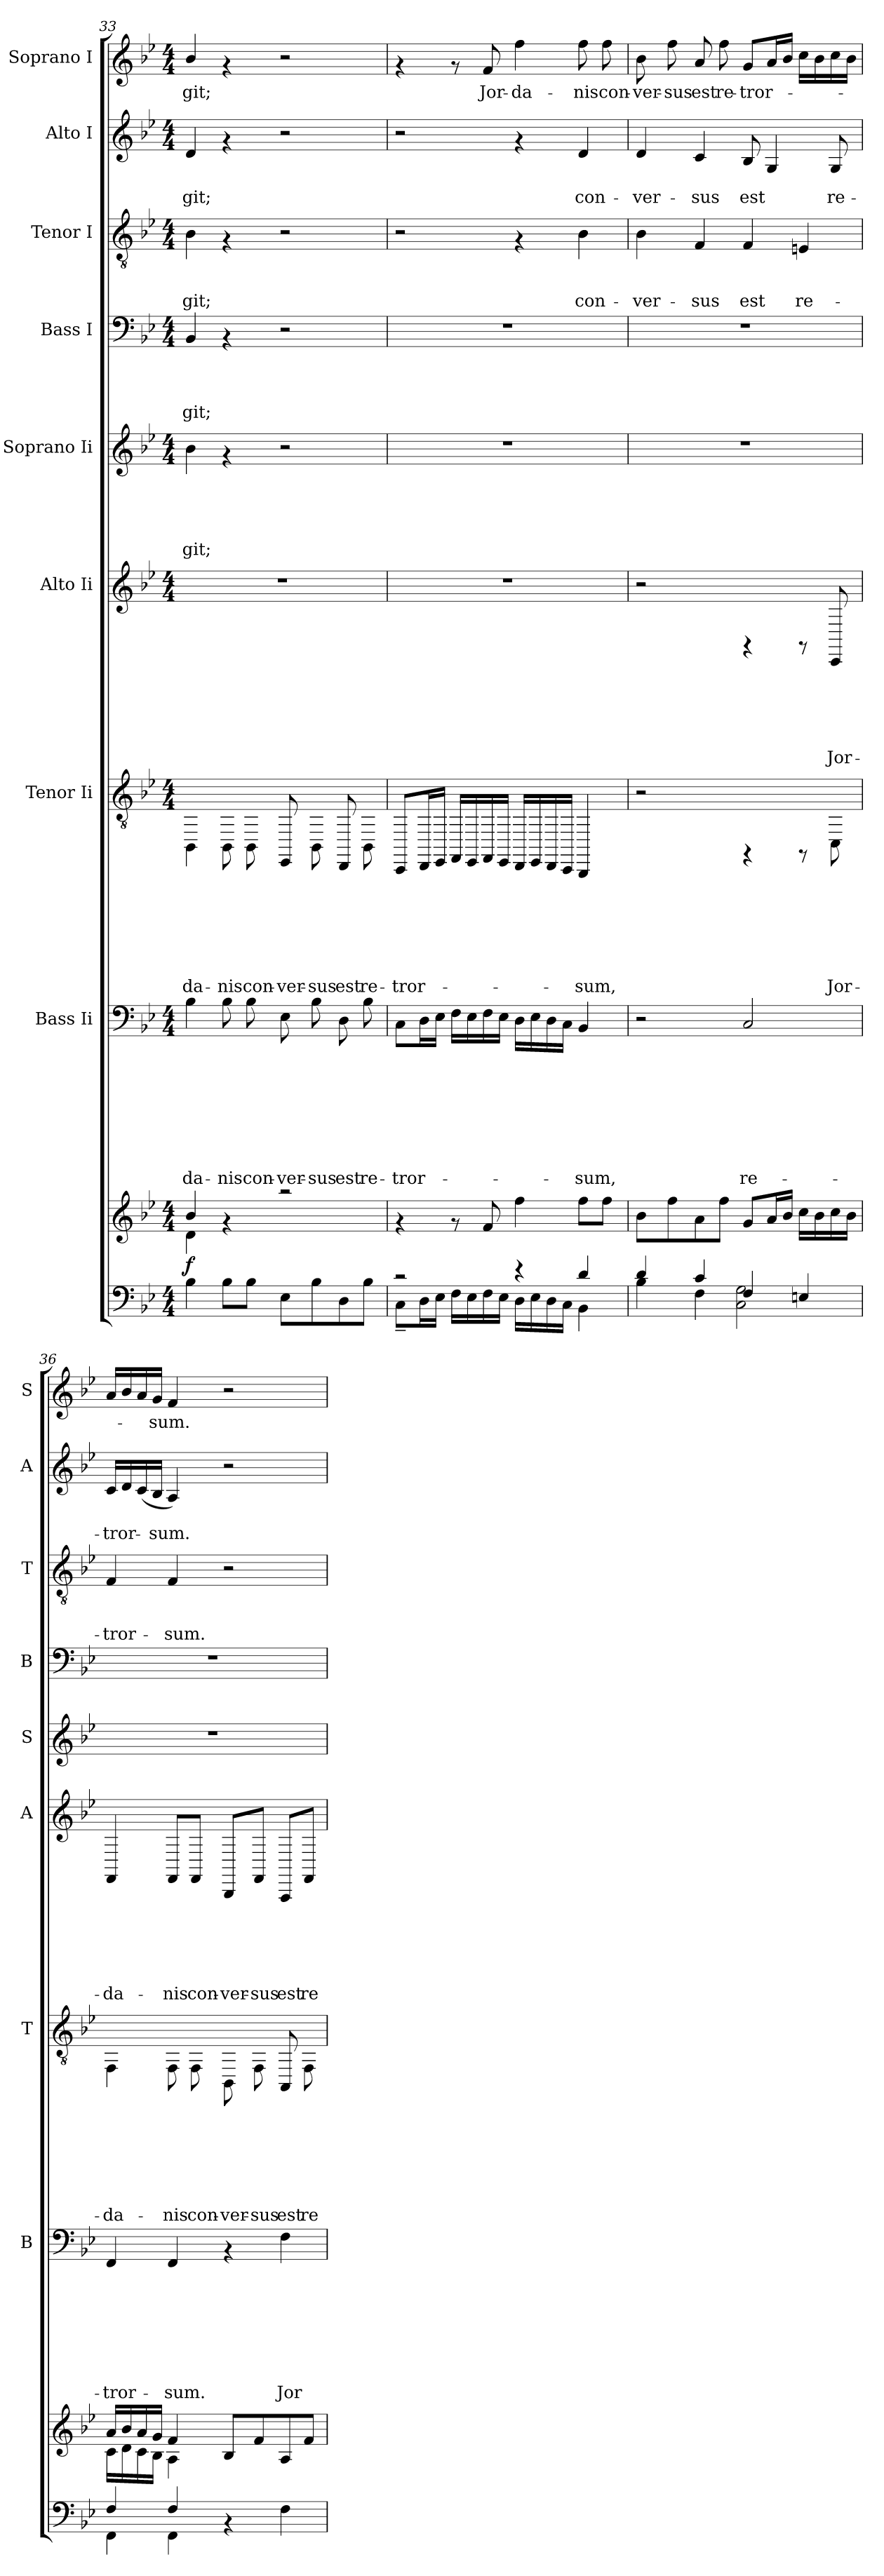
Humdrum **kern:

**kern	**kern	**dynam	**kern	**text	**text	**text	**text	**text	**text	**text	**text	**kern	**text	**text	**text	**text	**text	**text	**text	**kern	**text	**text	**text	**text	**text	**text	**kern	**text	**text	**text	**text	**text	**kern	**text	**text	**text	**text	**kern	**text	**text	**text	**kern	**text	**text	**kern	**text
*part9	*part9	*part9	*part8	*part8	*part8	*part8	*part8	*part8	*part8	*part8	*part8	*part7	*part7	*part7	*part7	*part7	*part7	*part7	*part7	*part6	*part6	*part6	*part6	*part6	*part6	*part6	*part5	*part5	*part5	*part5	*part5	*part5	*part4	*part4	*part4	*part4	*part4	*part3	*part3	*part3	*part3	*part2	*part2	*part2	*part1	*part1
*staff10	*staff9	*staff9/10	*staff8	*staff8	*staff8	*staff8	*staff8	*staff8	*staff8	*staff8	*staff8	*staff7	*staff7	*staff7	*staff7	*staff7	*staff7	*staff7	*staff7	*staff6	*staff6	*staff6	*staff6	*staff6	*staff6	*staff6	*staff5	*staff5	*staff5	*staff5	*staff5	*staff5	*staff4	*staff4	*staff4	*staff4	*staff4	*staff3	*staff3	*staff3	*staff3	*staff2	*staff2	*staff2	*staff1	*staff1
*	*	*	*I"Bass Ii	*	*	*	*	*	*	*	*	*I"Tenor Ii	*	*	*	*	*	*	*	*I"Alto Ii	*	*	*	*	*	*	*I"Soprano Ii	*	*	*	*	*	*I"Bass I	*	*	*	*	*I"Tenor I	*	*	*	*I"Alto I	*	*	*I"Soprano I	*
*	*	*	*I'B	*	*	*	*	*	*	*	*	*I'T	*	*	*	*	*	*	*	*I'A	*	*	*	*	*	*	*I'S	*	*	*	*	*	*I'B	*	*	*	*	*I'T	*	*	*	*I'A	*	*	*I'S	*
*clefF4	*clefG2	*	*clefF4	*	*	*	*	*	*	*	*	*clefGv2	*	*	*	*	*	*	*	*clefG2	*	*	*	*	*	*	*clefG2	*	*	*	*	*	*clefF4	*	*	*	*	*clefGv2	*	*	*	*clefG2	*	*	*clefG2	*
*k[b-e-]	*k[b-e-]	*	*k[b-e-]	*	*	*	*	*	*	*	*	*k[b-e-]	*	*	*	*	*	*	*	*k[b-e-]	*	*	*	*	*	*	*k[b-e-]	*	*	*	*	*	*k[b-e-]	*	*	*	*	*k[b-e-]	*	*	*	*k[b-e-]	*	*	*k[b-e-]	*
*B-:	*B-:	*	*B-:	*	*	*	*	*	*	*	*	*B-:	*	*	*	*	*	*	*	*B-:	*	*	*	*	*	*	*B-:	*	*	*	*	*	*B-:	*	*	*	*	*B-:	*	*	*	*B-:	*	*	*B-:	*
*M4/4	*M4/4	*	*M4/4	*	*	*	*	*	*	*	*	*M4/4	*	*	*	*	*	*	*	*M4/4	*	*	*	*	*	*	*M4/4	*	*	*	*	*	*M4/4	*	*	*	*	*M4/4	*	*	*	*M4/4	*	*	*M4/4	*
=33	=33	=33	=33	=33	=33	=33	=33	=33	=33	=33	=33	=33	=33	=33	=33	=33	=33	=33	=33	=33	=33	=33	=33	=33	=33	=33	=33	=33	=33	=33	=33	=33	=33	=33	=33	=33	=33	=33	=33	=33	=33	=33	=33	=33	=33	=33
*	*^	*	*	*	*	*	*	*	*	*	*	*	*	*	*	*	*	*	*	*	*	*	*	*	*	*	*	*	*	*	*	*	*	*	*	*	*	*	*	*	*	*	*	*	*	*
!	!	!	!LO:DY:a=2	!	!	!	!	!	!	!	!	!LO:LY:b	!	!	!	!	!	!	!	!LO:LY:b	!	!	!	!	!	!	!	!	!	!	!	!	!LO:LY:b	!	!	!	!	!LO:LY:b	!	!	!	!LO:LY:b	!	!	!LO:LY:b	!	!LO:LY:b
4B-\	4b-/	4d\	f	4B-\	.	.	.	.	.	.	.	-da-	4BBB-\	.	.	.	.	.	.	-da-	1r	.	.	.	.	.	.	4b-\	.	.	.	.	-git;	4BB-/	.	.	.	-git;	4B-\	.	.	-git;	4d/	.	-git;	4b-/	-git;
!	!	!	!	!	!	!	!	!	!	!	!	!LO:LY:b	!	!	!	!	!	!	!	!LO:LY:b	!	!	!	!	!	!	!	!	!	!	!	!	!	!	!	!	!	!	!	!	!	!	!	!	!	!	!
8B-\L	4rf	2.ryy	.	8B-\	.	.	.	.	.	.	.	-nis	8BBB-\	.	.	.	.	.	.	-nis	.	.	.	.	.	.	.	4rf	.	.	.	.	.	4rAA	.	.	.	.	4rF	.	.	.	4rf	.	.	4rf	.
!	!	!	!	!	!	!	!	!	!	!	!	!LO:LY:b	!	!	!	!	!	!	!	!LO:LY:b	!	!	!	!	!	!	!	!	!	!	!	!	!	!	!	!	!	!	!	!	!	!	!	!	!	!	!
8B-\J	.	.	.	8B-\	.	.	.	.	.	.	.	con-	8BBB-\	.	.	.	.	.	.	con-	.	.	.	.	.	.	.	.	.	.	.	.	.	.	.	.	.	.	.	.	.	.	.	.	.	.	.
!	!	!	!	!	!	!	!	!	!	!	!	!LO:LY:b	!	!	!	!	!	!	!	!LO:LY:b	!	!	!	!	!	!	!	!	!	!	!	!	!	!	!	!	!	!	!	!	!	!	!	!	!	!	!
8E-\L	2raa	.	.	8E-\	.	.	.	.	.	.	.	-ver-	8EEE-/	.	.	.	.	.	.	-ver-	.	.	.	.	.	.	.	2r	.	.	.	.	.	2r	.	.	.	.	2r	.	.	.	2r	.	.	2r	.
!	!	!	!	!	!	!	!	!	!	!	!	!LO:LY:b	!	!	!	!	!	!	!	!LO:LY:b	!	!	!	!	!	!	!	!	!	!	!	!	!	!	!	!	!	!	!	!	!	!	!	!	!	!	!
8B-\	.	.	.	8B-\	.	.	.	.	.	.	.	-sus	8BBB-\	.	.	.	.	.	.	-sus	.	.	.	.	.	.	.	.	.	.	.	.	.	.	.	.	.	.	.	.	.	.	.	.	.	.	.
!	!	!	!	!	!	!	!	!	!	!	!	!LO:LY:b	!	!	!	!	!	!	!	!LO:LY:b	!	!	!	!	!	!	!	!	!	!	!	!	!	!	!	!	!	!	!	!	!	!	!	!	!	!	!
8D\	.	.	.	8D\	.	.	.	.	.	.	.	est	8DDD/	.	.	.	.	.	.	est	.	.	.	.	.	.	.	.	.	.	.	.	.	.	.	.	.	.	.	.	.	.	.	.	.	.	.
!	!	!	!	!	!	!	!	!	!	!	!	!LO:LY:b	!	!	!	!	!	!	!	!LO:LY:b	!	!	!	!	!	!	!	!	!	!	!	!	!	!	!	!	!	!	!	!	!	!	!	!	!	!	!
8B-\J	.	.	.	8B-\	.	.	.	.	.	.	.	re-	8BBB-\	.	.	.	.	.	.	re-	.	.	.	.	.	.	.	.	.	.	.	.	.	.	.	.	.	.	.	.	.	.	.	.	.	.	.
*	*v	*v	*	*	*	*	*	*	*	*	*	*	*	*	*	*	*	*	*	*	*	*	*	*	*	*	*	*	*	*	*	*	*	*	*	*	*	*	*	*	*	*	*	*	*	*	*
=34	=34	=34	=34	=34	=34	=34	=34	=34	=34	=34	=34	=34	=34	=34	=34	=34	=34	=34	=34	=34	=34	=34	=34	=34	=34	=34	=34	=34	=34	=34	=34	=34	=34	=34	=34	=34	=34	=34	=34	=34	=34	=34	=34	=34	=34	=34
*^	*	*	*	*	*	*	*	*	*	*	*	*	*	*	*	*	*	*	*	*	*	*	*	*	*	*	*	*	*	*	*	*	*	*	*	*	*	*	*	*	*	*	*	*	*	*
!	!	!	!	!	!	!	!	!	!	!	!	!LO:LY:b	!	!	!	!	!	!	!	!LO:LY:b	!	!	!	!	!	!	!	!	!	!	!	!	!	!	!	!	!	!	!	!	!	!	!	!	!	!	!
2r	8C~>\L	4rf	.	8C\L	.	.	.	.	.	.	.	-tror-	8CCC/L	.	.	.	.	.	.	-tror-	1r	.	.	.	.	.	.	1r	.	.	.	.	.	1r	.	.	.	.	2r	.	.	.	2r	.	.	4rf	.
.	16D\L	.	.	16D\L	.	.	.	.	.	.	.	.	16DDD/L	.	.	.	.	.	.	.	.	.	.	.	.	.	.	.	.	.	.	.	.	.	.	.	.	.	.	.	.	.	.	.	.	.	.
.	16E-\JJ	.	.	16E-\JJ	.	.	.	.	.	.	.	.	16EEE-/JJ	.	.	.	.	.	.	.	.	.	.	.	.	.	.	.	.	.	.	.	.	.	.	.	.	.	.	.	.	.	.	.	.	.	.
.	16F\LL	8rf	.	16F\LL	.	.	.	.	.	.	.	.	16FFF/LL	.	.	.	.	.	.	.	.	.	.	.	.	.	.	.	.	.	.	.	.	.	.	.	.	.	.	.	.	.	.	.	.	8rf	.
.	16E-\	.	.	16E-\	.	.	.	.	.	.	.	.	16EEE-/	.	.	.	.	.	.	.	.	.	.	.	.	.	.	.	.	.	.	.	.	.	.	.	.	.	.	.	.	.	.	.	.	.	.
!	!	!	!	!	!	!	!	!	!	!	!	!	!	!	!	!	!	!	!	!	!	!	!	!	!	!	!	!	!	!	!	!	!	!	!	!	!	!	!	!	!	!	!	!	!	!	!LO:LY:b
.	16F\	8f/	.	16F\	.	.	.	.	.	.	.	.	16FFF/	.	.	.	.	.	.	.	.	.	.	.	.	.	.	.	.	.	.	.	.	.	.	.	.	.	.	.	.	.	.	.	.	8f/	Jor-
.	16E-\JJ	.	.	16E-\JJ	.	.	.	.	.	.	.	.	16EEE-/JJ	.	.	.	.	.	.	.	.	.	.	.	.	.	.	.	.	.	.	.	.	.	.	.	.	.	.	.	.	.	.	.	.	.	.
!	!	!	!	!	!	!	!	!	!	!	!	!	!	!	!	!	!	!	!	!	!	!	!	!	!	!	!	!	!	!	!	!	!	!	!	!	!	!	!	!	!	!	!	!	!	!	!LO:LY:b
4r	16D\LL	4ff\	.	16D\LL	.	.	.	.	.	.	.	.	16DDD/LL	.	.	.	.	.	.	.	.	.	.	.	.	.	.	.	.	.	.	.	.	.	.	.	.	.	4rF	.	.	.	4rf	.	.	4ff\	-da-
.	16E-\	.	.	16E-\	.	.	.	.	.	.	.	.	16EEE-/	.	.	.	.	.	.	.	.	.	.	.	.	.	.	.	.	.	.	.	.	.	.	.	.	.	.	.	.	.	.	.	.	.	.
.	16D\	.	.	16D\	.	.	.	.	.	.	.	.	16DDD/	.	.	.	.	.	.	.	.	.	.	.	.	.	.	.	.	.	.	.	.	.	.	.	.	.	.	.	.	.	.	.	.	.	.
.	16C\JJ	.	.	16C\JJ	.	.	.	.	.	.	.	.	16CCC/JJ	.	.	.	.	.	.	.	.	.	.	.	.	.	.	.	.	.	.	.	.	.	.	.	.	.	.	.	.	.	.	.	.	.	.
!	!	!	!	!	!	!	!	!	!	!	!	!LO:LY:b	!	!	!	!	!	!	!	!LO:LY:b	!	!	!	!	!	!	!	!	!	!	!	!	!	!	!	!	!	!	!	!	!	!LO:LY:b	!	!	!LO:LY:b	!	!LO:LY:b
4d/	4BB-\	8ff\L	.	4BB-/	.	.	.	.	.	.	.	-sum,	4BBBB-/	.	.	.	.	.	.	-sum,	.	.	.	.	.	.	.	.	.	.	.	.	.	.	.	.	.	.	4B-\	.	.	con-	4d/	.	con-	8ff\	-nis
!	!	!	!	!	!	!	!	!	!	!	!	!	!	!	!	!	!	!	!	!	!	!	!	!	!	!	!	!	!	!	!	!	!	!	!	!	!	!	!	!	!	!	!	!	!	!	!LO:LY:b
.	.	8ff\J	.	.	.	.	.	.	.	.	.	.	.	.	.	.	.	.	.	.	.	.	.	.	.	.	.	.	.	.	.	.	.	.	.	.	.	.	.	.	.	.	.	.	.	8ff\	con-
!!LO:PB:g=z
=35	=35	=35	=35	=35	=35	=35	=35	=35	=35	=35	=35	=35	=35	=35	=35	=35	=35	=35	=35	=35	=35	=35	=35	=35	=35	=35	=35	=35	=35	=35	=35	=35	=35	=35	=35	=35	=35	=35	=35	=35	=35	=35	=35	=35	=35	=35	=35
!	!	!	!	!	!	!	!	!	!	!	!	!	!	!	!	!	!	!	!	!	!	!	!	!	!	!	!	!	!	!	!	!	!	!	!	!	!	!	!	!	!	!LO:LY:b	!	!	!LO:LY:b	!	!LO:LY:b
4d/	4B-\	8b-\L	.	2r	.	.	.	.	.	.	.	.	2r	.	.	.	.	.	.	.	2r	.	.	.	.	.	.	1r	.	.	.	.	.	1r	.	.	.	.	4B-\	.	.	-ver-	4d/	.	-ver-	8b-\	-ver-
!	!	!	!	!	!	!	!	!	!	!	!	!	!	!	!	!	!	!	!	!	!	!	!	!	!	!	!	!	!	!	!	!	!	!	!	!	!	!	!	!	!	!	!	!	!	!	!LO:LY:b
.	.	8ff\	.	.	.	.	.	.	.	.	.	.	.	.	.	.	.	.	.	.	.	.	.	.	.	.	.	.	.	.	.	.	.	.	.	.	.	.	.	.	.	.	.	.	.	8ff\	-sus
!	!	!	!	!	!	!	!	!	!	!	!	!	!	!	!	!	!	!	!	!	!	!	!	!	!	!	!	!	!	!	!	!	!	!	!	!	!	!	!	!	!	!LO:LY:b	!	!	!LO:LY:b	!	!LO:LY:b
4c/	4F\	8a\	.	.	.	.	.	.	.	.	.	.	.	.	.	.	.	.	.	.	.	.	.	.	.	.	.	.	.	.	.	.	.	.	.	.	.	.	4F/	.	.	-sus	4c/	.	-sus	8a/	est
!	!	!	!	!	!	!	!	!	!	!	!	!	!	!	!	!	!	!	!	!	!	!	!	!	!	!	!	!	!	!	!	!	!	!	!	!	!	!	!	!	!	!	!	!	!	!	!LO:LY:b
.	.	8ff\J	.	.	.	.	.	.	.	.	.	.	.	.	.	.	.	.	.	.	.	.	.	.	.	.	.	.	.	.	.	.	.	.	.	.	.	.	.	.	.	.	.	.	.	8ff\	re-
!	!	!	!	!	!	!	!	!	!	!	!	!LO:LY:b	!	!	!	!	!	!	!	!	!	!	!	!	!	!	!	!	!	!	!	!	!	!	!	!	!	!	!	!	!	!LO:LY:b	!	!	!LO:LY:b	!	!LO:LY:b
4F/	2C\ 2G\	8g/L	.	2C/	.	.	.	.	.	.	.	re-	4rFFF	.	.	.	.	.	.	.	4rFF	.	.	.	.	.	.	.	.	.	.	.	.	.	.	.	.	.	4F/	.	.	est	8B-/	.	est	8g/L	-tror-
.	.	16a/L	.	.	.	.	.	.	.	.	.	.	.	.	.	.	.	.	.	.	.	.	.	.	.	.	.	.	.	.	.	.	.	.	.	.	.	.	.	.	.	.	4G/	.	.	16a/L	.
.	.	16b-/JJ	.	.	.	.	.	.	.	.	.	.	.	.	.	.	.	.	.	.	.	.	.	.	.	.	.	.	.	.	.	.	.	.	.	.	.	.	.	.	.	.	.	.	.	16b-/JJ	.
!	!	!	!	!	!	!	!	!	!	!	!	!	!	!	!	!	!	!	!	!	!	!	!	!	!	!	!	!	!	!	!	!	!	!	!	!	!	!	!	!	!	!LO:LY:b	!	!	!	!	!
4En/	.	16cc\LL	.	.	.	.	.	.	.	.	.	.	8rFFF	.	.	.	.	.	.	.	8rFF	.	.	.	.	.	.	.	.	.	.	.	.	.	.	.	.	.	4En/	.	.	re-	.	.	.	16cc\LL	.
.	.	16b-\	.	.	.	.	.	.	.	.	.	.	.	.	.	.	.	.	.	.	.	.	.	.	.	.	.	.	.	.	.	.	.	.	.	.	.	.	.	.	.	.	.	.	.	16b-\	.
!	!	!	!	!	!	!	!	!	!	!	!	!	!	!	!	!	!	!	!	!LO:LY:b	!	!	!	!	!	!	!LO:LY:b	!	!	!	!	!	!	!	!	!	!	!	!	!	!	!	!	!	!LO:LY:b	!	!
.	.	16cc\	.	.	.	.	.	.	.	.	.	.	8CC\	.	.	.	.	.	.	Jor-	8CC/	.	.	.	.	.	Jor-	.	.	.	.	.	.	.	.	.	.	.	.	.	.	.	8G/	.	re-	16cc\	.
.	.	16b-\JJ	.	.	.	.	.	.	.	.	.	.	.	.	.	.	.	.	.	.	.	.	.	.	.	.	.	.	.	.	.	.	.	.	.	.	.	.	.	.	.	.	.	.	.	16b-\JJ	.
=36	=36	=36	=36	=36	=36	=36	=36	=36	=36	=36	=36	=36	=36	=36	=36	=36	=36	=36	=36	=36	=36	=36	=36	=36	=36	=36	=36	=36	=36	=36	=36	=36	=36	=36	=36	=36	=36	=36	=36	=36	=36	=36	=36	=36	=36	=36	=36
*	*	*^	*	*	*	*	*	*	*	*	*	*	*	*	*	*	*	*	*	*	*	*	*	*	*	*	*	*	*	*	*	*	*	*	*	*	*	*	*	*	*	*	*	*	*	*	*
!	!	!	!	!	!	!	!	!	!	!	!	!	!LO:LY:b	!	!	!	!	!	!	!	!LO:LY:b	!	!	!	!	!	!	!LO:LY:b	!	!	!	!	!	!	!	!	!	!	!	!	!	!	!LO:LY:b	!	!	!LO:LY:b	!	!
4F/	4FF\	16a/LL	16c\LL	.	4FF/	.	.	.	.	.	.	.	-tror-	4FF\	.	.	.	.	.	.	-da-	4FF/	.	.	.	.	.	-da-	1r	.	.	.	.	.	1r	.	.	.	.	4F/	.	.	-tror-	16c/LL	.	-tror-	16a/LL	.
.	.	16b-/	16d\	.	.	.	.	.	.	.	.	.	.	.	.	.	.	.	.	.	.	.	.	.	.	.	.	.	.	.	.	.	.	.	.	.	.	.	.	.	.	.	.	16d/	.	.	16b-/	.
.	.	16a/	16c\	.	.	.	.	.	.	.	.	.	.	.	.	.	.	.	.	.	.	.	.	.	.	.	.	.	.	.	.	.	.	.	.	.	.	.	.	.	.	.	.	(<16c/	.	.	16a/	.
!	!	!	!	!	!	!	!	!	!	!	!	!	!	!	!	!	!	!	!	!	!	!	!	!	!	!	!	!	!	!	!	!	!	!	!	!	!	!	!	!	!	!	!	!	!	!LO:LY:b	!	!LO:LY:b
.	.	16g/JJ	16B-\JJ	.	.	.	.	.	.	.	.	.	.	.	.	.	.	.	.	.	.	.	.	.	.	.	.	.	.	.	.	.	.	.	.	.	.	.	.	.	.	.	.	16B-/JJ	.	-sum.	16g/JJ	-sum.
!	!	!	!	!	!	!	!	!	!	!	!	!	!LO:LY:b	!	!	!	!	!	!	!	!LO:LY:b	!	!	!	!	!	!	!LO:LY:b	!	!	!	!	!	!	!	!	!	!	!	!	!	!	!LO:LY:b	!	!	!	!	!
4F/	4FF\	4f/	4A\	.	4FF/	.	.	.	.	.	.	.	-sum.	8FF\	.	.	.	.	.	.	-nis	8FF/L	.	.	.	.	.	-nis	.	.	.	.	.	.	.	.	.	.	.	4F/	.	.	-sum.	4A/)	.	.	4f/	.
!	!	!	!	!	!	!	!	!	!	!	!	!	!	!	!	!	!	!	!	!	!LO:LY:b	!	!	!	!	!	!	!LO:LY:b	!	!	!	!	!	!	!	!	!	!	!	!	!	!	!	!	!	!	!	!
.	.	.	.	.	.	.	.	.	.	.	.	.	.	8FF\	.	.	.	.	.	.	con-	8FF/J	.	.	.	.	.	con-	.	.	.	.	.	.	.	.	.	.	.	.	.	.	.	.	.	.	.	.
!	!	!	!	!	!	!	!	!	!	!	!	!	!	!	!	!	!	!	!	!	!LO:LY:b	!	!	!	!	!	!	!LO:LY:b	!	!	!	!	!	!	!	!	!	!	!	!	!	!	!	!	!	!	!	!
2ryy	4rAA	8B-/L	2ryy	.	4rAA	.	.	.	.	.	.	.	.	8BBB-\	.	.	.	.	.	.	-ver-	8BBB-/L	.	.	.	.	.	-ver-	.	.	.	.	.	.	.	.	.	.	.	2r	.	.	.	2r	.	.	2r	.
!	!	!	!	!	!	!	!	!	!	!	!	!	!	!	!	!	!	!	!	!	!LO:LY:b	!	!	!	!	!	!	!LO:LY:b	!	!	!	!	!	!	!	!	!	!	!	!	!	!	!	!	!	!	!	!
.	.	8f/	.	.	.	.	.	.	.	.	.	.	.	8FF\	.	.	.	.	.	.	-sus	8FF/J	.	.	.	.	.	-sus	.	.	.	.	.	.	.	.	.	.	.	.	.	.	.	.	.	.	.	.
!	!	!	!	!	!	!	!	!	!	!	!	!	!LO:LY:b	!	!	!	!	!	!	!	!LO:LY:b	!	!	!	!	!	!	!LO:LY:b	!	!	!	!	!	!	!	!	!	!	!	!	!	!	!	!	!	!	!	!
.	4F\	8A/	.	.	4F\	.	.	.	.	.	.	.	Jor-	8AAA/	.	.	.	.	.	.	est	8AAA/L	.	.	.	.	.	est	.	.	.	.	.	.	.	.	.	.	.	.	.	.	.	.	.	.	.	.
!	!	!	!	!	!	!	!	!	!	!	!	!	!	!	!	!	!	!	!	!	!LO:LY:b	!	!	!	!	!	!	!LO:LY:b	!	!	!	!	!	!	!	!	!	!	!	!	!	!	!	!	!	!	!	!
.	.	8f/J	.	.	.	.	.	.	.	.	.	.	.	8FF\	.	.	.	.	.	.	re-	8FF/J	.	.	.	.	.	re-	.	.	.	.	.	.	.	.	.	.	.	.	.	.	.	.	.	.	.	.
*v	*v	*	*	*	*	*	*	*	*	*	*	*	*	*	*	*	*	*	*	*	*	*	*	*	*	*	*	*	*	*	*	*	*	*	*	*	*	*	*	*	*	*	*	*	*	*	*	*
*	*v	*v	*	*	*	*	*	*	*	*	*	*	*	*	*	*	*	*	*	*	*	*	*	*	*	*	*	*	*	*	*	*	*	*	*	*	*	*	*	*	*	*	*	*	*	*	*
=	=	=	=	=	=	=	=	=	=	=	=	=	=	=	=	=	=	=	=	=	=	=	=	=	=	=	=	=	=	=	=	=	=	=	=	=	=	=	=	=	=	=	=	=	=	=
*-	*-	*-	*-	*-	*-	*-	*-	*-	*-	*-	*-	*-	*-	*-	*-	*-	*-	*-	*-	*-	*-	*-	*-	*-	*-	*-	*-	*-	*-	*-	*-	*-	*-	*-	*-	*-	*-	*-	*-	*-	*-	*-	*-	*-	*-	*-
